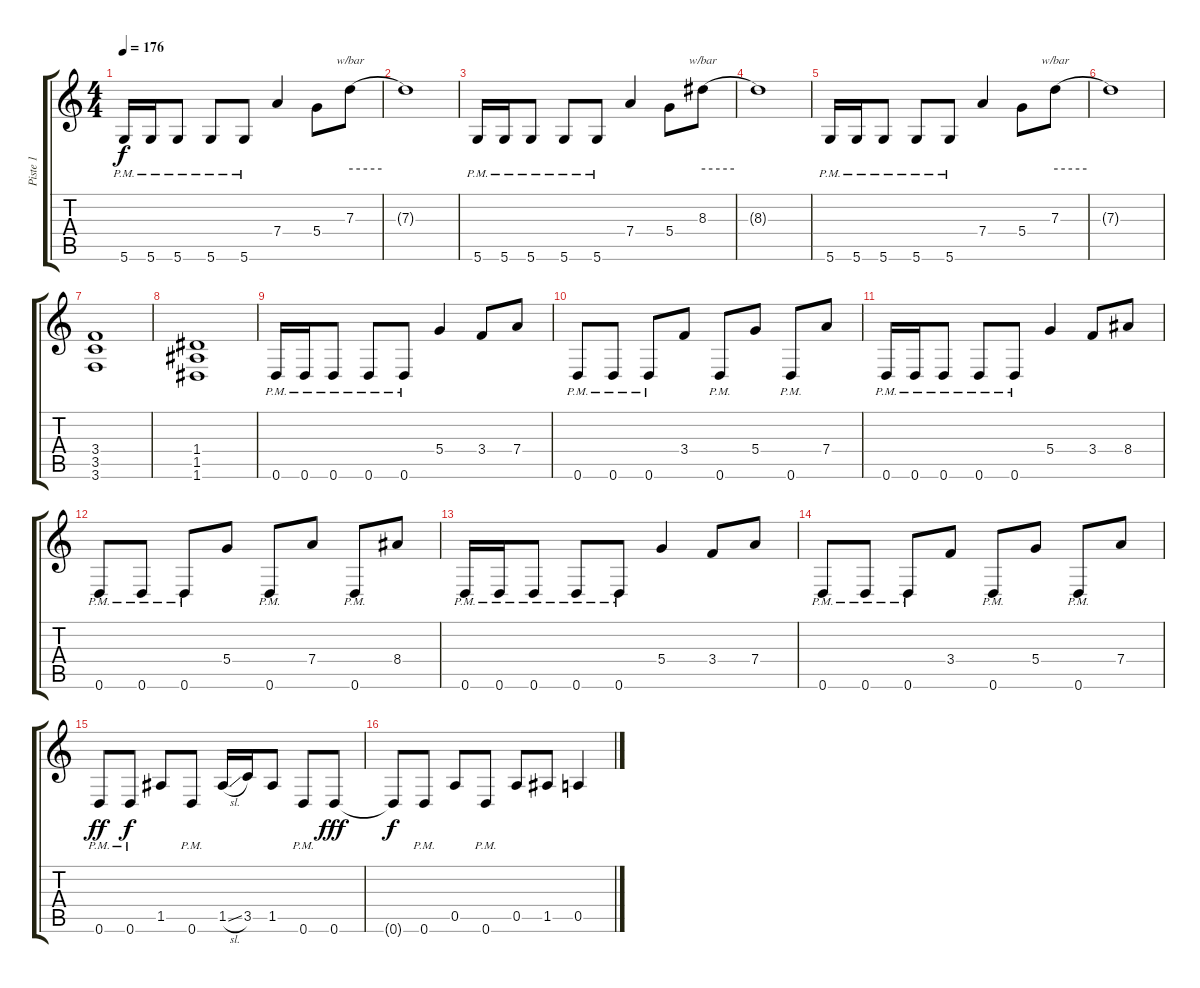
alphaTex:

\track ("Piste 1" "Piste 1") {instrument distortionguitar}
\staff {score tabs}
\tuning (E4 B3 G3 D3 A2 D2) {hide}
\ts (4 4)
\tempo 176
\clef g2
\ks c
5.6{pm}.16{dy f balance 8} 5.6{pm}.16 5.6{pm}.8 5.6{pm}.8 5.6{pm}.8 7.4.4 5.4.8 7.3.8{tbe (hold default 0 0 60 0)} |
7.3{t}.1 |
5.6{pm}.16 5.6{pm}.16 5.6{pm}.8 5.6{pm}.8 5.6{pm}.8 7.4.4 5.4.8 8.3.8{tbe (hold default 0 0 60 0)} |
8.3{t}.1 |
5.6{pm}.16 5.6{pm}.16 5.6{pm}.8 5.6{pm}.8 5.6{pm}.8 7.4.4 5.4.8 7.3.8{tbe (hold default 0 0 60 0)} |
7.3{t}.1 |
(3.4 3.5 3.6).1 |
(1.4 1.5 1.6).1 |
0.6{pm}.16{volume 11 balance 0} 0.6{pm}.16 0.6{pm}.8 0.6{pm}.8 0.6{pm}.8 5.4.4 3.4.8 7.4.8 |
0.6{pm}.8 0.6{pm}.8 0.6{pm}.8 3.4.8 0.6{pm}.8 5.4.8 0.6{pm}.8 7.4.8 |
0.6{pm}.16 0.6{pm}.16 0.6{pm}.8 0.6{pm}.8 0.6{pm}.8 5.4.4 3.4.8 8.4.8 |
0.6{pm}.8 0.6{pm}.8 0.6{pm}.8 5.4.8 0.6{pm}.8 7.4.8 0.6{pm}.8 8.4.8 |
0.6{pm}.16 0.6{pm}.16 0.6{pm}.8 0.6{pm}.8 0.6{pm}.8 5.4.4 3.4.8 7.4.8 |
0.6{pm}.8 0.6{pm}.8 0.6{pm}.8 3.4.8 0.6{pm}.8 5.4.8 0.6{pm}.8 7.4.8 |
0.6{pm}.8{dy ff} 0.6{pm}.8{dy f} 1.5.8 0.6{pm}.8 1.5{sl}.16 3.5.16 1.5.8 0.6{pm}.8 0.6.8{dy fff} |
0.6{t}.8{dy f} 0.6{pm}.8 0.5.8 0.6{pm}.8 0.5.8 1.5.8 0.5.4
